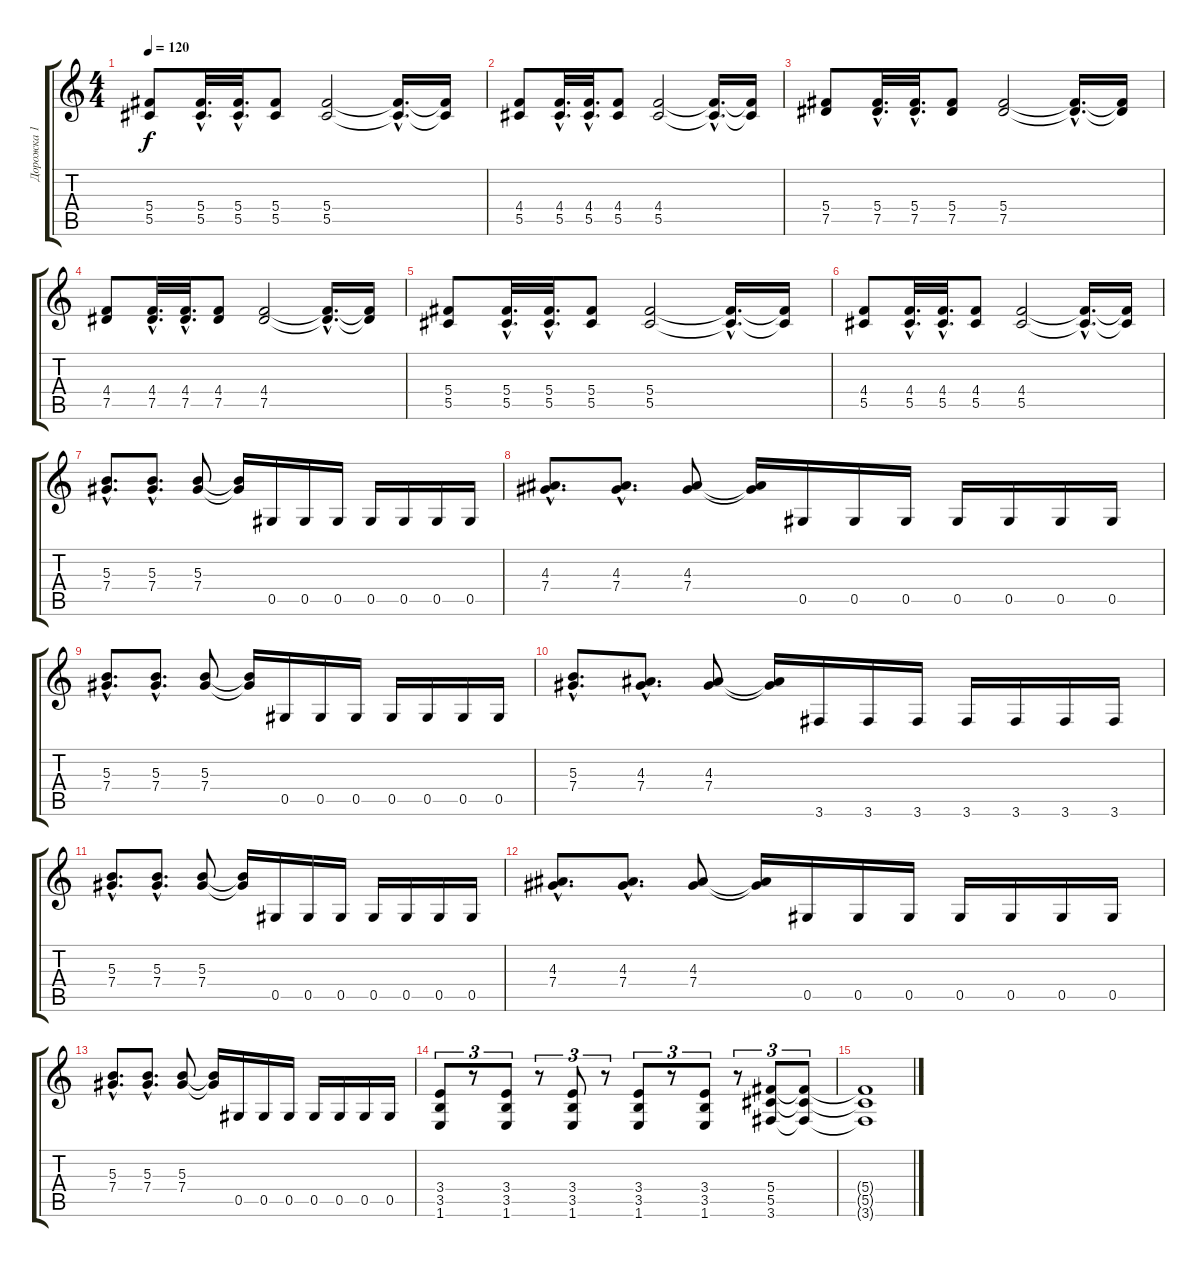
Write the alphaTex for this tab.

\track ("Дорожка 1" "Дорожка 1") {instrument distortionguitar}
\staff {score tabs}
\tuning (Eb4 Bb3 Gb3 Db3 Ab2 Eb2) {hide}
\ts (4 4)
\tempo 120
\clef g2
\ks c
(5.4 5.5).8{dy f} (5.4{hac} 5.5{hac}).32{d} (5.4{hac} 5.5{hac}).32{d} (5.4 5.5).8 (5.4 5.5).2 (5.4{hac t} 5.5{hac t}).16{d} (5.4{t} 5.5{t}).16 |
(4.4 5.5).8 (4.4{hac} 5.5{hac}).32{d} (4.4{hac} 5.5{hac}).32{d} (4.4 5.5).8 (4.4 5.5).2 (4.4{hac t} 5.5{hac t}).16{d} (4.4{t} 5.5{t}).16 |
(5.4 7.5).8 (5.4{hac} 7.5{hac}).32{d} (5.4{hac} 7.5{hac}).32{d} (5.4 7.5).8 (5.4 7.5).2 (5.4{hac t} 7.5{hac t}).16{d} (5.4{t} 7.5{t}).16 |
(4.4 7.5).8 (4.4{hac} 7.5{hac}).32{d} (4.4{hac} 7.5{hac}).32{d} (4.4 7.5).8 (4.4 7.5).2 (4.4{hac t} 7.5{hac t}).16{d} (4.4{t} 7.5{t}).16 |
(5.4 5.5).8 (5.4{hac} 5.5{hac}).32{d} (5.4{hac} 5.5{hac}).32{d} (5.4 5.5).8 (5.4 5.5).2 (5.4{hac t} 5.5{hac t}).16{d} (5.4{t} 5.5{t}).16 |
(4.4 5.5).8 (4.4{hac} 5.5{hac}).32{d} (4.4{hac} 5.5{hac}).32{d} (4.4 5.5).8 (4.4 5.5).2 (4.4{hac t} 5.5{hac t}).16{d} (4.4{t} 5.5{t}).16 |
(5.3{hac} 7.4{hac}).8{d} (5.3{hac} 7.4{hac}).8{d} (5.3 7.4).8 (5.3{t} 7.4{t}).16 0.5.16 0.5.16 0.5.16 0.5.16 0.5.16 0.5.16 0.5.16 |
(4.3{hac} 7.4{hac}).8{d} (4.3{hac} 7.4{hac}).8{d} (4.3 7.4).8 (4.3{t} 7.4{t}).16 0.5.16 0.5.16 0.5.16 0.5.16 0.5.16 0.5.16 0.5.16 |
(5.3{hac} 7.4{hac}).8{d} (5.3{hac} 7.4{hac}).8{d} (5.3 7.4).8 (5.3{t} 7.4{t}).16 0.5.16 0.5.16 0.5.16 0.5.16 0.5.16 0.5.16 0.5.16 |
(5.3{hac} 7.4{hac}).8{d} (4.3{hac} 7.4{hac}).8{d} (4.3 7.4).8 (4.3{t} 7.4{t}).16 3.6.16 3.6.16 3.6.16 3.6.16 3.6.16 3.6.16 3.6.16 |
(5.3{hac} 7.4{hac}).8{d} (5.3{hac} 7.4{hac}).8{d} (5.3 7.4).8 (5.3{t} 7.4{t}).16 0.5.16 0.5.16 0.5.16 0.5.16 0.5.16 0.5.16 0.5.16 |
(4.3{hac} 7.4{hac}).8{d} (4.3{hac} 7.4{hac}).8{d} (4.3 7.4).8 (4.3{t} 7.4{t}).16 0.5.16 0.5.16 0.5.16 0.5.16 0.5.16 0.5.16 0.5.16 |
(5.3{hac} 7.4{hac}).8{d} (5.3{hac} 7.4{hac}).8{d} (5.3 7.4).8 (5.3{t} 7.4{t}).16 0.5.16 0.5.16 0.5.16 0.5.16 0.5.16 0.5.16 0.5.16 |
(3.4 3.5 1.6).8{tu (3 2)} r.8{tu (3 2)} (3.4 3.5 1.6).8{tu (3 2)} r.8{tu (3 2)} (3.4 3.5 1.6).8{tu (3 2)} r.8{tu (3 2)} (3.4 3.5 1.6).8{tu (3 2)} r.8{tu (3 2)} (3.4 3.5 1.6).8{tu (3 2)} r.8{tu (3 2)} (5.4 5.5 3.6).8{tu (3 2)} (5.4{t} 5.5{t} 3.6{t}).8{tu (3 2)} |
(5.4{t} 5.5{t} 3.6{t}).1
